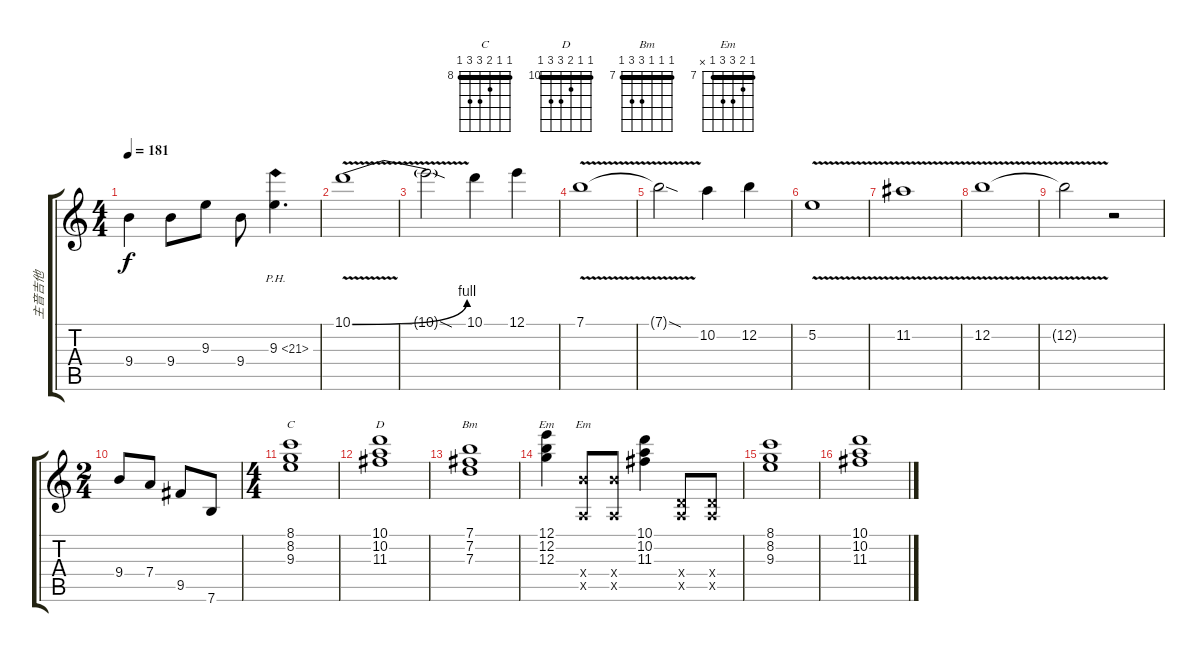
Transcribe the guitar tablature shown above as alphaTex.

\track ("主音吉他" "主音吉他") {instrument overdrivenguitar}
\staff {score tabs}
\tuning (E4 B3 G3 D3 A2 E2) {hide}
\chord ("C" 8 8 9 10 10 8) {firstfret 8 barre 8}
\chord ("D" 10 10 11 12 12 10) {firstfret 10 barre 10}
\chord ("Bm" 7 7 7 9 9 7) {firstfret 7 barre 7}
\chord ("Em" 12 12 12 14 14 0) {firstfret 12 barre 12}
\chord ("Em" 7 8 9 9 7 x) {firstfret 7 barre 7}
\ts (4 4)
\tempo 181
\clef g2
\ks c
9.4.4{dy f} 9.4.8 9.3.8 9.4.8 9.3{ph 12}.4{d} |
10.1{be (bend 0 0 60 4) v}.1 |
10.1{sod t}.2 10.1.4 12.1.4 |
7.1{v}.1 |
7.1{sod t}.2 10.2.4 12.2.4 |
5.2{v}.1 |
11.2{v}.1 |
12.2{v}.1 |
12.2{t}.2 r.2 |
\ts (2 4)
9.4.8 7.4.8 9.5.8 7.6.8 |
\ts (4 4)
(8.1 8.2 9.3).1{ch "C"} |
(10.1 10.2 11.3).1{ch "D"} |
(7.1 7.2 7.3).1{ch "Bm"} |
(12.1 12.2 12.3).4{ch "Em"} (9.4{x} 0.5{x}).8{ch "Em"} (9.4{x} 0.5{x}).8 (10.1 10.2 11.3).4 (0.4{x} 0.5{x}).8 (0.4{x} 0.5{x}).8 |
(8.1 8.2 9.3).1 |
(10.1 10.2 11.3).1
